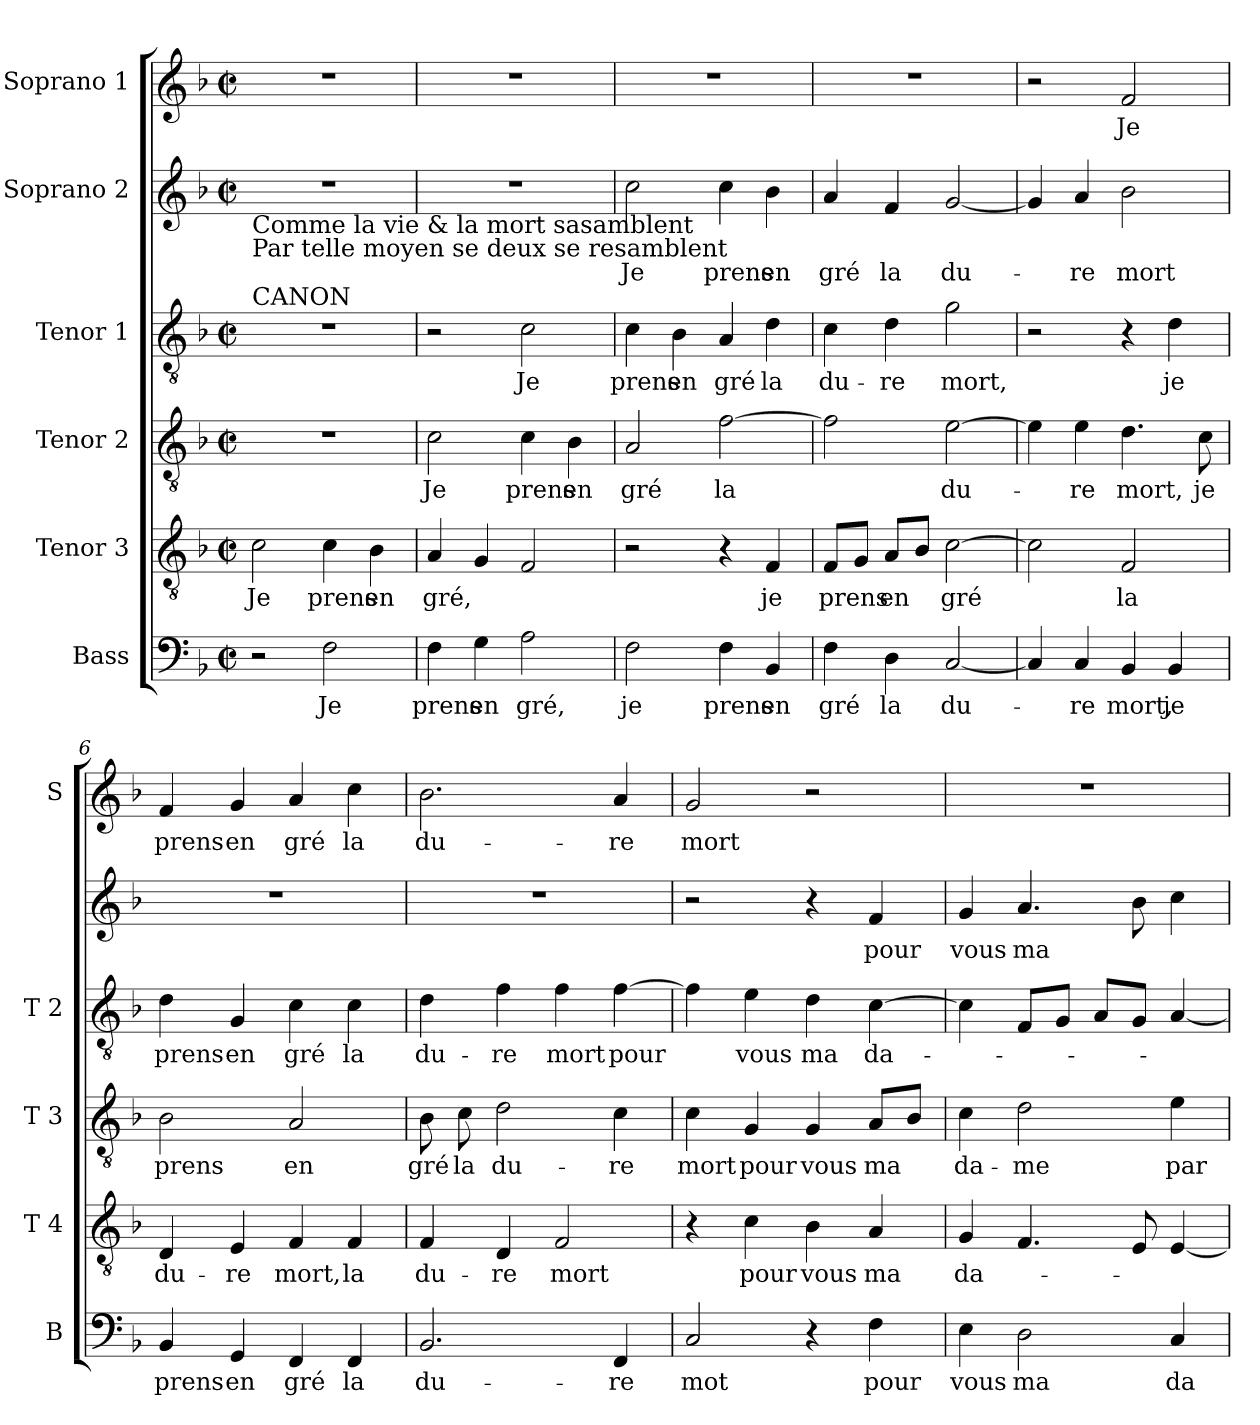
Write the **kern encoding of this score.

**kern	**text	**kern	**text	**kern	**text	**kern	**text	**kern	**text	**kern	**text
*part6	*part6	*part5	*part5	*part4	*part4	*part3	*part3	*part2	*part2	*part1	*part1
*staff6	*staff6	*staff5	*staff5	*staff4	*staff4	*staff3	*staff3	*staff2	*staff2	*staff1	*staff1
*I"Bass	*	*I"Tenor 3	*	*I"Tenor 2	*	*I"Tenor 1	*	*I"Soprano 2	*	*I"Soprano 1	*
*I'B	*	*I'T 4	*	*I'T 3	*	*I'T 2	*	*	*	*I'S	*
*clefF4	*	*clefGv2	*	*clefGv2	*	*clefGv2	*	*clefG2	*	*clefG2	*
*k[b-]	*	*k[b-]	*	*k[b-]	*	*k[b-]	*	*k[b-]	*	*k[b-]	*
*F:	*	*F:	*	*F:	*	*F:	*	*F:	*	*F:	*
*M2/2	*	*M2/2	*	*M2/2	*	*M2/2	*	*M2/2	*	*M2/2	*
*met(c|)	*	*met(c|)	*	*met(c|)	*	*met(c|)	*	*met(c|)	*	*met(c|)	*
=1	=1	=1	=1	=1	=1	=1	=1	=1	=1	=1	=1
!	!	!	!	!	!	!	!	!LO:TX:b:t=Comme la vie & la mort sasamblent\nPar telle moyen se deux se resamblent	!	!	!
!	!	!	!	!	!	!LO:TX:a:t=CANON	!	!	!	!	!
2r	.	2c\	Je	1r	.	1r	.	1r	.	1r	.
2F\	Je	4c\	prens	.	.	.	.	.	.	.	.
.	.	4B-\	en	.	.	.	.	.	.	.	.
=2	=2	=2	=2	=2	=2	=2	=2	=2	=2	=2	=2
4F\	prens	4A/	gré,	2c\	Je	2r	.	1r	.	1r	.
4G\	en	4G/	.	.	.	.	.	.	.	.	.
2A\	gré,	2F/	.	4c\	prens	2c\	Je	.	.	.	.
.	.	.	.	4B-\	en	.	.	.	.	.	.
=3	=3	=3	=3	=3	=3	=3	=3	=3	=3	=3	=3
2F\	je	2r	.	2A/	gré	4c\	prens	2cc\	Je	1r	.
.	.	.	.	.	.	4B-\	en	.	.	.	.
4F\	prens	4r	.	[2f\	la	4A/	gré	4cc\	prens	.	.
4BB-/	en	4F/	je	.	.	4d\	la	4b-\	en	.	.
=4	=4	=4	=4	=4	=4	=4	=4	=4	=4	=4	=4
4F\	gré	8F/L	prens	2f\]	.	4c\	du-	4a/	gré	1r	.
.	.	8G/J	.	.	.	.	.	.	.	.	.
4D\	la	8A/L	en	.	.	4d\	-re	4f/	la	.	.
.	.	8B-/J	.	.	.	.	.	.	.	.	.
[2C/	du-	[2c\	gré	[2e\	du-	2g\	mort,	[2g/	du-	.	.
=5	=5	=5	=5	=5	=5	=5	=5	=5	=5	=5	=5
4C/]	.	2c\]	.	4e\]	.	2r	.	4g/]	.	2r	.
4C/	-re	.	.	4e\	-re	.	.	4a/	-re	.	.
4BB-/	mort,	2F/	la	4.d\	mort,	4r	.	2b-\	mort	2f/	Je
4BB-/	je	.	.	.	.	4d\	je	.	.	.	.
.	.	.	.	8c\	je	.	.	.	.	.	.
=6	=6	=6	=6	=6	=6	=6	=6	=6	=6	=6	=6
4BB-/	prens	4D/	du-	2B-\	prens	4d\	prens	1r	.	4f/	prens
4GG/	en	4E/	-re	.	.	4G/	en	.	.	4g/	en
4FF/	gré	4F/	mort,	2A/	en	4c\	gré	.	.	4a/	gré
4FF/	la	4F/	la	.	.	4c\	la	.	.	4cc\	la
!!LO:LB:g=z
=7	=7	=7	=7	=7	=7	=7	=7	=7	=7	=7	=7
2.BB-/	du-	4F/	du-	8B-\	gré	4d\	du-	1r	.	2.b-\	du-
.	.	.	.	8c\	la	.	.	.	.	.	.
.	.	4D/	-re	2d\	du-	4f\	-re	.	.	.	.
.	.	2F/	mort	.	.	4f\	mort	.	.	.	.
4FF/	-re	.	.	4c\	-re	[4f\	pour	.	.	4a/	-re
=8	=8	=8	=8	=8	=8	=8	=8	=8	=8	=8	=8
2C/	mot	4r	.	4c\	mort	4f\]	.	2r	.	2g/	mort
.	.	4c\	pour	4G/	pour	4e\	vous	.	.	.	.
4r	.	4B-\	vous	4G/	vous	4d\	ma	4r	.	2r	.
4F\	pour	4A/	ma	8A/L	ma	[4c\	da-	4f/	pour	.	.
.	.	.	.	8B-/J	.	.	.	.	.	.	.
=9	=9	=9	=9	=9	=9	=9	=9	=9	=9	=9	=9
4E\	vous	4G/	da-	4c\	da-	4c\]	.	4g/	vous	1r	.
2D\	ma	4.F/	.	2d\	-me	8F/L	.	4.a/	ma	.	.
.	.	.	.	.	.	8G/J	.	.	.	.	.
.	.	.	.	.	.	8A/L	.	.	.	.	.
.	.	8E/	.	.	.	8G/J	.	8b-\	.	.	.
4C/	da-	[4E/	.	4e\	par	[4A/	.	4cc\	.	.	.
=	=	=	=	=	=	=	=	=	=	=	=
*-	*-	*-	*-	*-	*-	*-	*-	*-	*-	*-	*-
